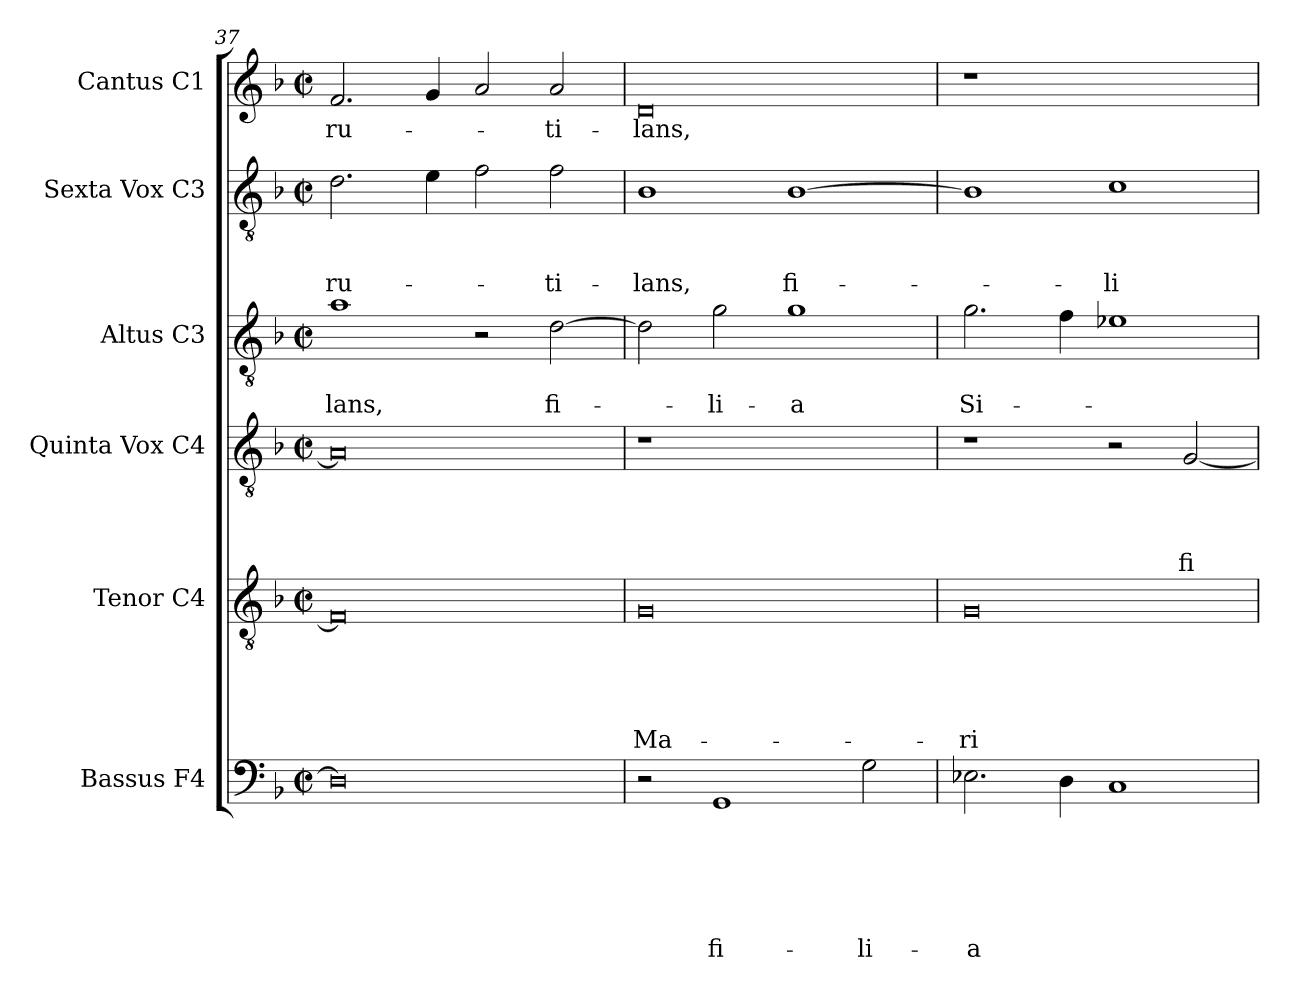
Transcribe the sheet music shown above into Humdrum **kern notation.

**kern	**text	**text	**text	**text	**text	**text	**kern	**text	**text	**text	**text	**text	**kern	**text	**text	**text	**text	**kern	**text	**text	**kern	**text	**text	**text	**kern	**text
*part6	*part6	*part6	*part6	*part6	*part6	*part6	*part5	*part5	*part5	*part5	*part5	*part5	*part4	*part4	*part4	*part4	*part4	*part3	*part3	*part3	*part2	*part2	*part2	*part2	*part1	*part1
*staff6	*staff6	*staff6	*staff6	*staff6	*staff6	*staff6	*staff5	*staff5	*staff5	*staff5	*staff5	*staff5	*staff4	*staff4	*staff4	*staff4	*staff4	*staff3	*staff3	*staff3	*staff2	*staff2	*staff2	*staff2	*staff1	*staff1
*I"Bassus F4	*	*	*	*	*	*	*I"Tenor C4	*	*	*	*	*	*I"Quinta Vox C4	*	*	*	*	*I"Altus C3	*	*	*I"Sexta Vox C3	*	*	*	*I"Cantus C1	*
*I'B	*	*	*	*	*	*	*I'T	*	*	*	*	*	*	*	*	*	*	*I'A	*	*	*	*	*	*	*I'C	*
*clefF4	*	*	*	*	*	*	*clefGv2	*	*	*	*	*	*clefGv2	*	*	*	*	*clefGv2	*	*	*clefGv2	*	*	*	*clefG2	*
*k[b-]	*	*	*	*	*	*	*k[b-]	*	*	*	*	*	*k[b-]	*	*	*	*	*k[b-]	*	*	*k[b-]	*	*	*	*k[b-]	*
*F:	*	*	*	*	*	*	*F:	*	*	*	*	*	*F:	*	*	*	*	*F:	*	*	*F:	*	*	*	*F:	*
*M2/2	*	*	*	*	*	*	*M2/2	*	*	*	*	*	*M2/2	*	*	*	*	*M2/2	*	*	*M2/2	*	*	*	*M2/2	*
*met(c|)	*	*	*	*	*	*	*met(c|)	*	*	*	*	*	*met(c|)	*	*	*	*	*met(c|)	*	*	*met(c|)	*	*	*	*met(c|)	*
=37	=37	=37	=37	=37	=37	=37	=37	=37	=37	=37	=37	=37	=37	=37	=37	=37	=37	=37	=37	=37	=37	=37	=37	=37	=37	=37
!	!	!	!	!	!	!	!	!	!	!	!	!	!	!	!	!	!	!	!	!LO:LY:b	!	!	!	!LO:LY:b	!	!LO:LY:b
0D]	.	.	.	.	.	.	0F]	.	.	.	.	.	0A]	.	.	.	.	1a	.	-lans,	2.d\	.	.	ru-	2.f/	ru-
.	.	.	.	.	.	.	.	.	.	.	.	.	.	.	.	.	.	.	.	.	4e\	.	.	.	4g/	.
.	.	.	.	.	.	.	.	.	.	.	.	.	.	.	.	.	.	2r	.	.	2f\	.	.	.	2a/	.
!	!	!	!	!	!	!	!	!	!	!	!	!	!	!	!	!	!	!	!	!LO:LY:b	!	!	!	!LO:LY:b	!	!LO:LY:b
.	.	.	.	.	.	.	.	.	.	.	.	.	.	.	.	.	.	[2d\	.	fi-	2f\	.	.	-ti-	2a/	-ti-
=38	=38	=38	=38	=38	=38	=38	=38	=38	=38	=38	=38	=38	=38	=38	=38	=38	=38	=38	=38	=38	=38	=38	=38	=38	=38	=38
!	!	!	!	!	!	!	!	!	!	!	!	!LO:LY:b	!	!	!	!	!	!	!	!	!	!	!	!LO:LY:b	!	!LO:LY:b
2r	.	.	.	.	.	.	0G	.	.	.	.	Ma-	1r	.	.	.	.	2d\]	.	.	1B-	.	.	-lans,	0d	-lans,
!	!	!	!	!	!	!LO:LY:b	!	!	!	!	!	!	!	!	!	!	!	!	!	!LO:LY:b	!	!	!	!	!	!
1GG	.	.	.	.	.	fi-	.	.	.	.	.	.	.	.	.	.	.	2g\	.	-li-	.	.	.	.	.	.
!	!	!	!	!	!	!	!	!	!	!	!	!	!	!	!	!	!	!	!	!LO:LY:b	!	!	!	!LO:LY:b	!	!
.	.	.	.	.	.	.	.	.	.	.	.	.	1ryy	.	.	.	.	1g	.	-a	[1B-	.	.	fi-	.	.
!	!	!	!	!	!	!LO:LY:b	!	!	!	!	!	!	!	!	!	!	!	!	!	!	!	!	!	!	!	!
2G\	.	.	.	.	.	-li-	.	.	.	.	.	.	.	.	.	.	.	.	.	.	.	.	.	.	.	.
=39	=39	=39	=39	=39	=39	=39	=39	=39	=39	=39	=39	=39	=39	=39	=39	=39	=39	=39	=39	=39	=39	=39	=39	=39	=39	=39
!	!	!	!	!	!	!LO:LY:b	!	!	!	!	!	!LO:LY:b	!	!	!	!	!	!	!	!LO:LY:b	!	!	!	!	!	!
2.E-X\	.	.	.	.	.	-a	0G	.	.	.	.	-ri-	1r	.	.	.	.	2.g\	.	Si-	1B-]	.	.	.	1r	.
4D\	.	.	.	.	.	.	.	.	.	.	.	.	.	.	.	.	.	4f\	.	.	.	.	.	.	.	.
!	!	!	!	!	!	!	!	!	!	!	!	!	!	!	!	!	!	!	!	!	!	!	!	!LO:LY:b	!	!
1C	.	.	.	.	.	.	.	.	.	.	.	.	2r	.	.	.	.	1e-X	.	.	1c	.	.	-li-	1ryy	.
!	!	!	!	!	!	!	!	!	!	!	!	!	!	!	!	!	!LO:LY:b	!	!	!	!	!	!	!	!	!
.	.	.	.	.	.	.	.	.	.	.	.	.	[2G/	.	.	.	fi-	.	.	.	.	.	.	.	.	.
=	=	=	=	=	=	=	=	=	=	=	=	=	=	=	=	=	=	=	=	=	=	=	=	=	=	=
*-	*-	*-	*-	*-	*-	*-	*-	*-	*-	*-	*-	*-	*-	*-	*-	*-	*-	*-	*-	*-	*-	*-	*-	*-	*-	*-
